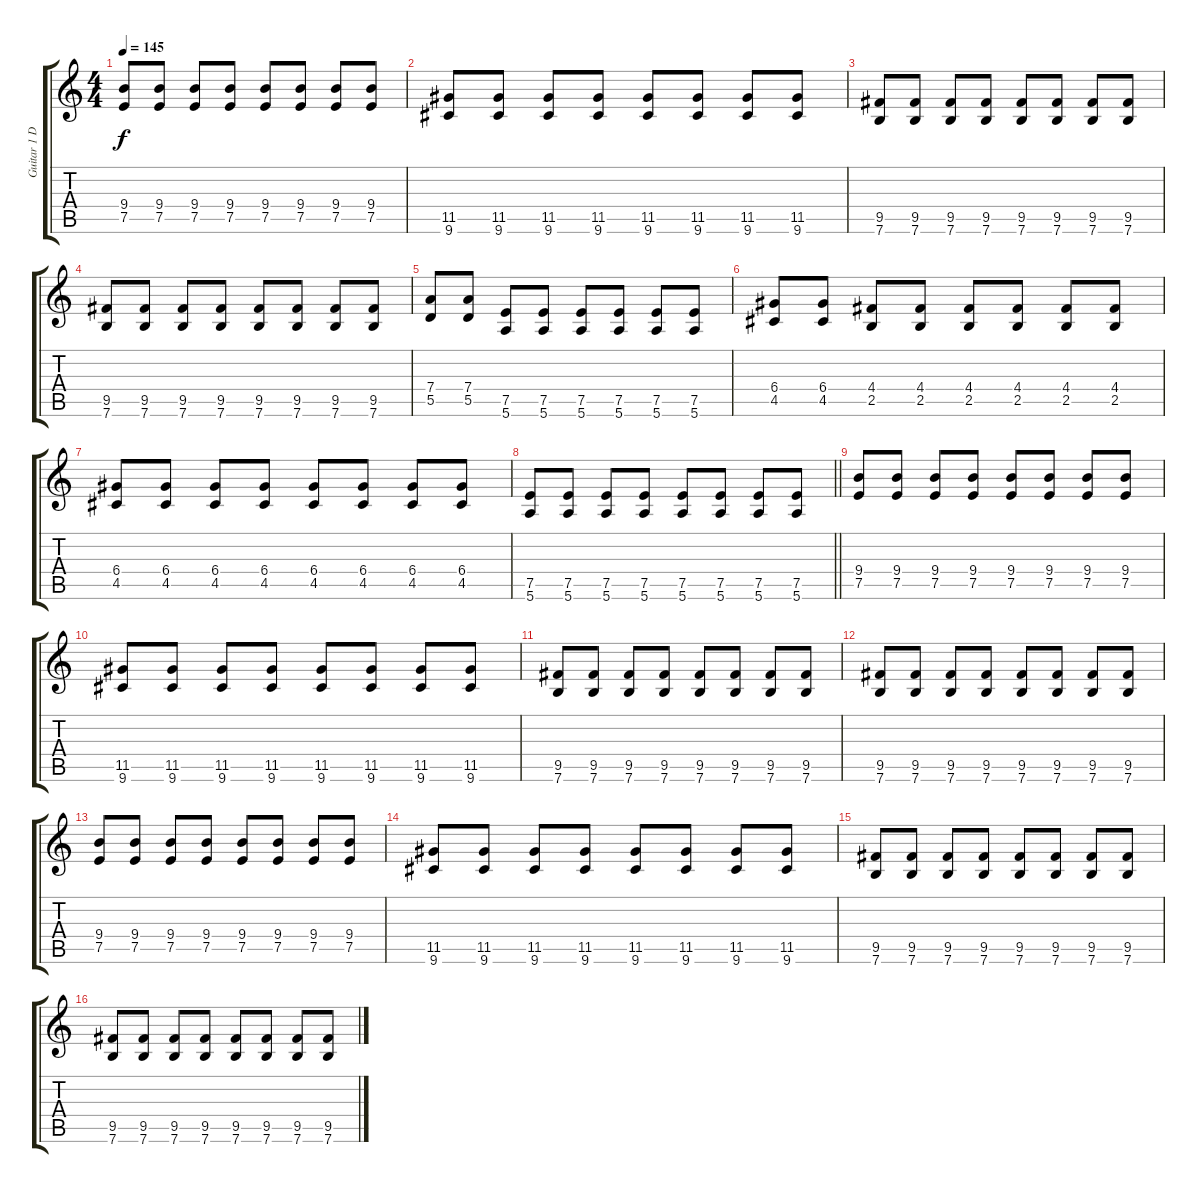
\track ("Guitar 1 Distortion" "Guitar 1 D") {instrument distortionguitar}
\staff {score tabs}
\tuning (E4 B3 G3 D3 A2 E2) {hide}
\ts (4 4)
\tempo 145
\clef g2
\ks c
(9.4 7.5).8{dy f} (9.4 7.5).8 (9.4 7.5).8 (9.4 7.5).8 (9.4 7.5).8 (9.4 7.5).8 (9.4 7.5).8 (9.4 7.5).8 |
(11.5 9.6).8 (11.5 9.6).8 (11.5 9.6).8 (11.5 9.6).8 (11.5 9.6).8 (11.5 9.6).8 (11.5 9.6).8 (11.5 9.6).8 |
(9.5 7.6).8 (9.5 7.6).8 (9.5 7.6).8 (9.5 7.6).8 (9.5 7.6).8 (9.5 7.6).8 (9.5 7.6).8 (9.5 7.6).8 |
(9.5 7.6).8 (9.5 7.6).8 (9.5 7.6).8 (9.5 7.6).8 (9.5 7.6).8 (9.5 7.6).8 (9.5 7.6).8 (9.5 7.6).8 |
(7.4 5.5).8 (7.4 5.5).8 (7.5 5.6).8 (7.5 5.6).8 (7.5 5.6).8 (7.5 5.6).8 (7.5 5.6).8 (7.5 5.6).8 |
(6.4 4.5).8 (6.4 4.5).8 (4.4 2.5).8 (4.4 2.5).8 (4.4 2.5).8 (4.4 2.5).8 (4.4 2.5).8 (4.4 2.5).8 |
(6.4 4.5).8 (6.4 4.5).8 (6.4 4.5).8 (6.4 4.5).8 (6.4 4.5).8 (6.4 4.5).8 (6.4 4.5).8 (6.4 4.5).8 |
\barLineRight lightlight
(7.5 5.6).8 (7.5 5.6).8 (7.5 5.6).8 (7.5 5.6).8 (7.5 5.6).8 (7.5 5.6).8 (7.5 5.6).8 (7.5 5.6).8 |
(9.4 7.5).8 (9.4 7.5).8 (9.4 7.5).8 (9.4 7.5).8 (9.4 7.5).8 (9.4 7.5).8 (9.4 7.5).8 (9.4 7.5).8 |
(11.5 9.6).8 (11.5 9.6).8 (11.5 9.6).8 (11.5 9.6).8 (11.5 9.6).8 (11.5 9.6).8 (11.5 9.6).8 (11.5 9.6).8 |
(9.5 7.6).8 (9.5 7.6).8 (9.5 7.6).8 (9.5 7.6).8 (9.5 7.6).8 (9.5 7.6).8 (9.5 7.6).8 (9.5 7.6).8 |
(9.5 7.6).8 (9.5 7.6).8 (9.5 7.6).8 (9.5 7.6).8 (9.5 7.6).8 (9.5 7.6).8 (9.5 7.6).8 (9.5 7.6).8 |
(9.4 7.5).8 (9.4 7.5).8 (9.4 7.5).8 (9.4 7.5).8 (9.4 7.5).8 (9.4 7.5).8 (9.4 7.5).8 (9.4 7.5).8 |
(11.5 9.6).8 (11.5 9.6).8 (11.5 9.6).8 (11.5 9.6).8 (11.5 9.6).8 (11.5 9.6).8 (11.5 9.6).8 (11.5 9.6).8 |
(9.5 7.6).8 (9.5 7.6).8 (9.5 7.6).8 (9.5 7.6).8 (9.5 7.6).8 (9.5 7.6).8 (9.5 7.6).8 (9.5 7.6).8 |
(9.5 7.6).8 (9.5 7.6).8 (9.5 7.6).8 (9.5 7.6).8 (9.5 7.6).8 (9.5 7.6).8 (9.5 7.6).8 (9.5 7.6).8
